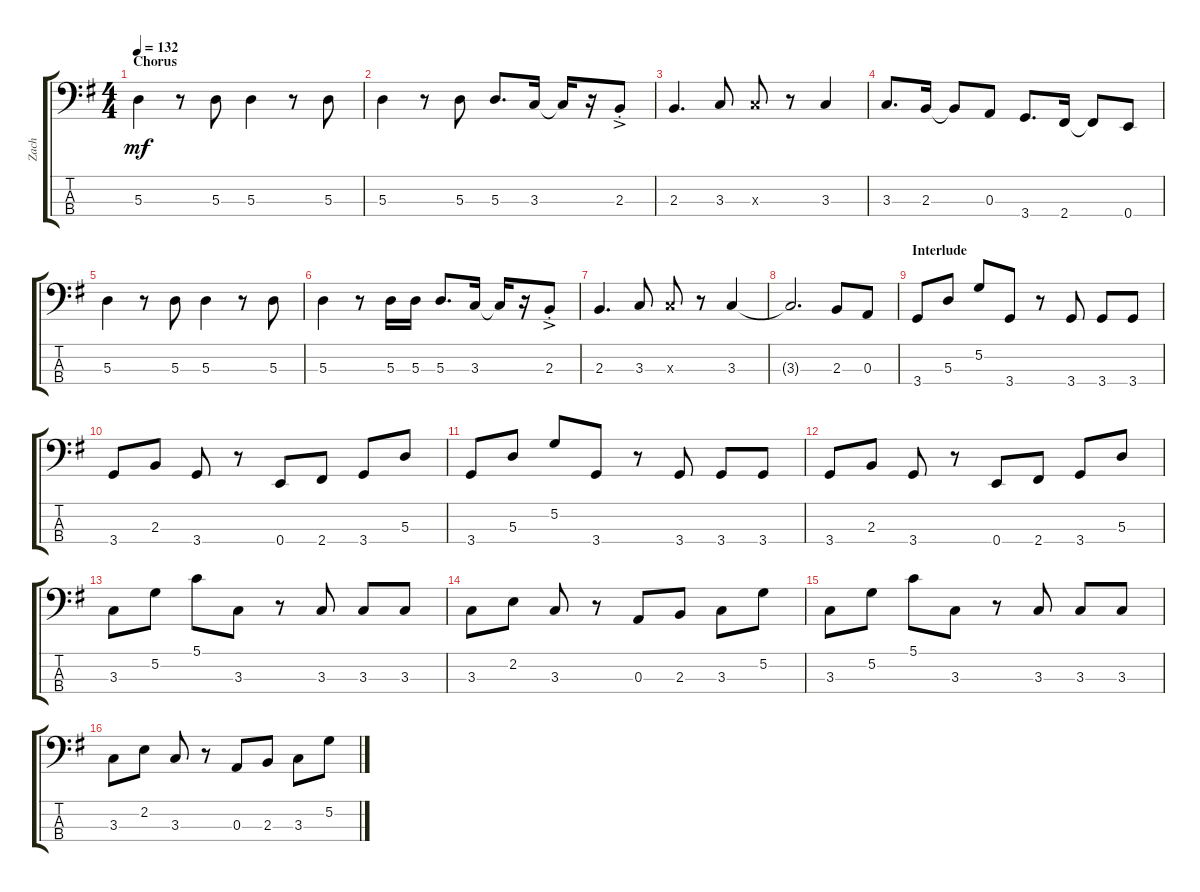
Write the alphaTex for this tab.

\track ("Zach" "Zach") {instrument electricbassfinger}
\staff {score tabs}
\tuning (G2 D2 A1 E1) {hide}
\ts (4 4)
\section ("" "Chorus")
\tempo 132
\clef f4
\ks g
5.3.4{dy mf} r.8 5.3.8 5.3.4 r.8 5.3.8 |
5.3.4 r.8 5.3.8 5.3.8{d} 3.3.16 3.3{t}.16 r.16 2.3{ac st}.8 |
2.3.4{d} 3.3.8 3.3{x}.8 r.8 3.3.4 |
3.3.8{d} 2.3.16 2.3{t}.8 0.3.8 3.4.8{d} 2.4.16 2.4{t}.8 0.4.8 |
5.3.4 r.8 5.3.8 5.3.4 r.8 5.3.8 |
5.3.4 r.8 5.3.16 5.3.16 5.3.8{d} 3.3.16 3.3{t}.16 r.16 2.3{ac st}.8 |
2.3.4{d} 3.3.8 3.3{x}.8 r.8 3.3.4 |
3.3{t}.2{d} 2.3.8 0.3.8 |
\section ("" "Interlude")
3.4.8 5.3.8 5.2.8 3.4.8 r.8 3.4.8 3.4.8 3.4.8 |
3.4.8 2.3.8 3.4.8 r.8 0.4.8 2.4.8 3.4.8 5.3.8 |
3.4.8 5.3.8 5.2.8 3.4.8 r.8 3.4.8 3.4.8 3.4.8 |
3.4.8 2.3.8 3.4.8 r.8 0.4.8 2.4.8 3.4.8 5.3.8 |
3.3.8 5.2.8 5.1.8 3.3.8 r.8 3.3.8 3.3.8 3.3.8 |
3.3.8 2.2.8 3.3.8 r.8 0.3.8 2.3.8 3.3.8 5.2.8 |
3.3.8 5.2.8 5.1.8 3.3.8 r.8 3.3.8 3.3.8 3.3.8 |
3.3.8 2.2.8 3.3.8 r.8 0.3.8 2.3.8 3.3.8 5.2.8
